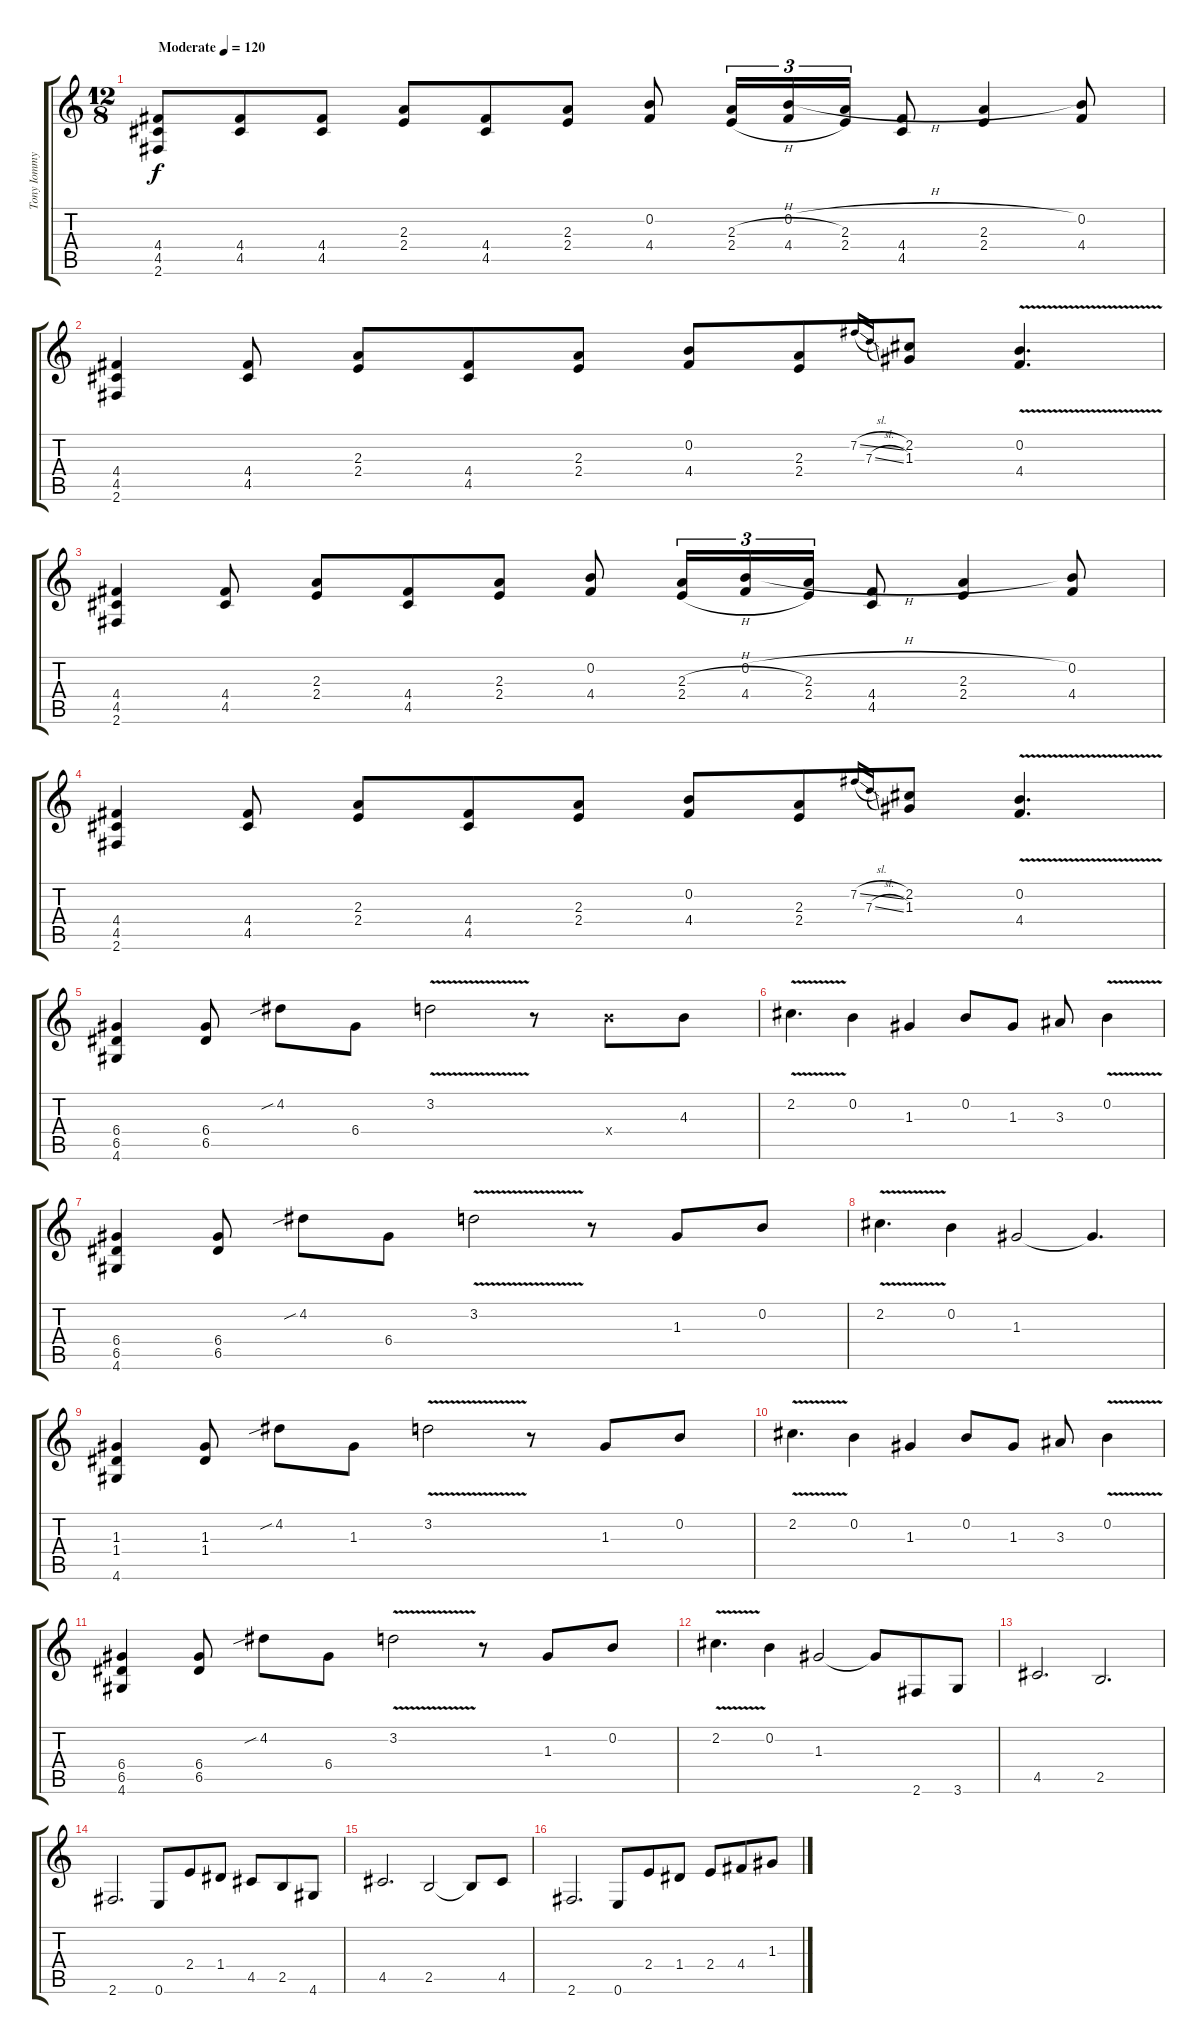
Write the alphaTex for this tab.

\track ("Tony Iommy" "Tony Iommy") {instrument distortionguitar}
\staff {score tabs}
\tuning (E4 B3 G3 D3 A2 E2) {hide}
\ts (12 8)
\tempo (120 "Moderate")
\clef g2
\ks c
(4.4 4.5 2.6).8{dy f instrument distortionguitar} (4.4 4.5).8 (4.4 4.5).8 (2.3 2.4).8 (4.4 4.5).8 (2.3 2.4).8 (0.2 4.4).8 (2.3{h} 2.4{h}).16{tu (3 2)} (0.2{h} 4.4{h}).16{tu (3 2)} (2.3 2.4).16{tu (3 2)} (4.4 4.5).8 (2.3 2.4).4 (0.2 4.4).8 |
(4.4 4.5 2.6).4 (4.4 4.5).8 (2.3 2.4).8 (4.4 4.5).8 (2.3 2.4).8 (0.2 4.4).8 (2.3 2.4).8 7.2{sl}.16{gr onbeat} 7.3{sl}.16{gr onbeat} (2.2 1.3).8 (0.2{v} 4.4).4{d} |
(4.4 4.5 2.6).4 (4.4 4.5).8 (2.3 2.4).8 (4.4 4.5).8 (2.3 2.4).8 (0.2 4.4).8 (2.3{h} 2.4{h}).16{tu (3 2)} (0.2{h} 4.4{h}).16{tu (3 2)} (2.3 2.4).16{tu (3 2)} (4.4 4.5).8 (2.3 2.4).4 (0.2 4.4).8 |
(4.4 4.5 2.6).4 (4.4 4.5).8 (2.3 2.4).8 (4.4 4.5).8 (2.3 2.4).8 (0.2 4.4).8 (2.3 2.4).8 7.2{sl}.16{gr onbeat} 7.3{sl}.16{gr onbeat} (2.2 1.3).8 (0.2{v} 4.4).4{d} |
(6.4 6.5 4.6).4 (6.4 6.5).8 4.2{sib}.8 6.4.8 3.2{v}.2 r.8 9.4{x}.8 4.3.8 |
2.2{v}.4{d} 0.2.4 1.3.4 0.2.8 1.3.8 3.3.8 0.2{v}.4 |
(6.4 6.5 4.6).4 (6.4 6.5).8 4.2{sib}.8 6.4.8 3.2{v}.2 r.8 1.3.8 0.2.8 |
2.2{v}.4{d} 0.2.4 1.3.2 1.3{t}.4{d} |
(1.3 1.4 4.6).4 (1.3 1.4).8 4.2{sib}.8 1.3.8 3.2{v}.2 r.8 1.3.8 0.2.8 |
2.2{v}.4{d} 0.2.4 1.3.4 0.2.8 1.3.8 3.3.8 0.2{v}.4 |
(6.4 6.5 4.6).4 (6.4 6.5).8 4.2{sib}.8 6.4.8 3.2{v}.2 r.8 1.3.8 0.2.8 |
2.2{v}.4{d} 0.2.4 1.3.2 1.3{t}.8 2.6.8 3.6.8 |
4.5.2{d} 2.5.2{d} |
2.6.2{d} 0.6.8 2.4.8 1.4.8 4.5.8 2.5.8 4.6.8 |
4.5.2{d} 2.5.2 2.5{t}.8 4.5.8 |
2.6.2{d} 0.6.8 2.4.8 1.4.8 2.4.8 4.4.8 1.3.8
